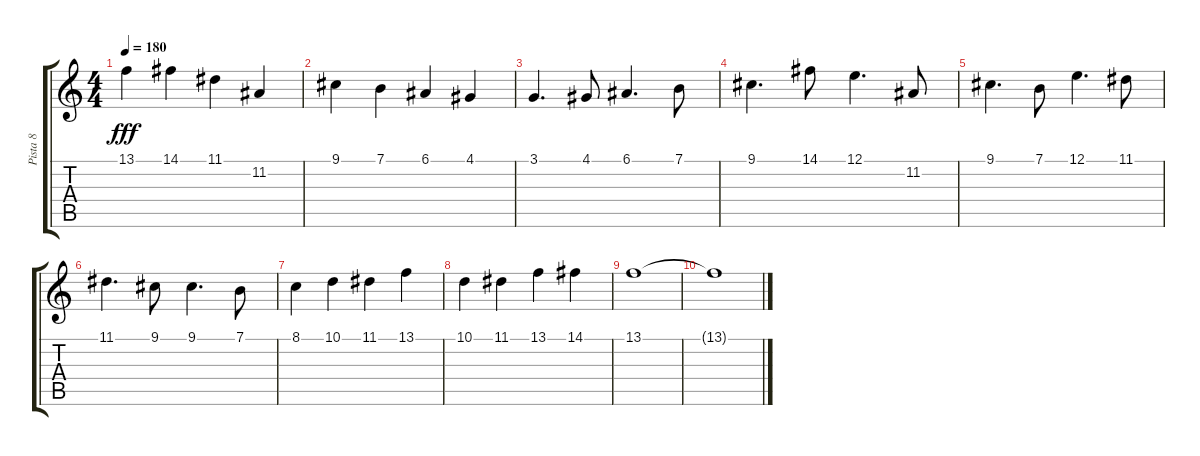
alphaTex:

\track ("Pista 8" "Pista 8") {instrument stringensemble1}
\staff {score tabs}
\tuning (E4 B3 G3 D3 A2 E2) {hide}
\ts (4 4)
\tempo 180
\clef g2
\ks c
13.1.4{dy fff} 14.1.4 11.1.4 11.2.4 |
9.1.4 7.1.4 6.1.4 4.1.4 |
3.1.4{d} 4.1.8 6.1.4{d} 7.1.8 |
9.1.4{d} 14.1.8 12.1.4{d} 11.2.8 |
9.1.4{d} 7.1.8 12.1.4{d} 11.1.8 |
11.1.4{d} 9.1.8 9.1.4{d} 7.1.8 |
8.1.4 10.1.4 11.1.4 13.1.4 |
10.1.4 11.1.4 13.1.4 14.1.4 |
13.1.1 |
13.1{t}.1
